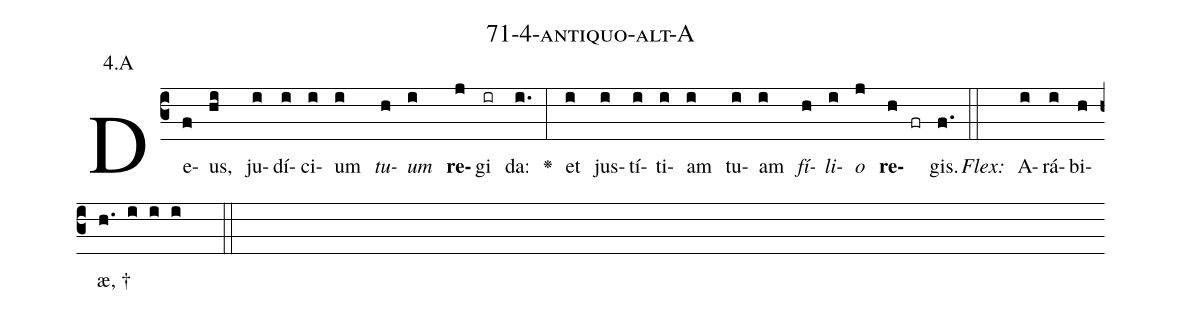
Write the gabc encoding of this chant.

name: 71-4-antiquo-alt-A;
annotation: 4.A;
%%
(c3)De(f)us,(hi) ju(i)dí(i)ci(i)um(i) <i>tu</i>(h)<i>um</i>(i) <b>re</b>(j)gi(ir) da:(i.) <v>\greheightstar</v>(:) et(i) jus(i)tí(i)ti(i)am(i) tu(i)am(i) <i>fí</i>(h)<i>li</i>(i)<i>o</i>(j) <b>re</b>(h fr)gis.(f.) (::)
<i>Flex:</i>()  A(i)rá(i)bi(h)æ, †(h. i i i  ::)

%E(i) u(h) o(i) u(j) a(h) e.(f.) (::)
